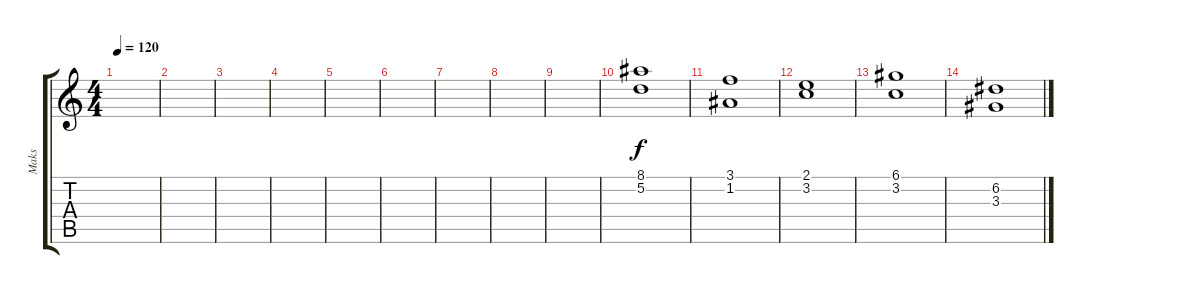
\track ("Maks" "Maks") {instrument distortionguitar}
\staff {score tabs}
\tuning (D4 A3 F3 C3 G2 C2) {hide}
\ts (4 4)
\tempo 120
\clef g2
\ks c
|
|
|
|
|
|
|
|
|
(8.1 5.2).1 |
(3.1 1.2).1 |
(2.1 3.2).1 |
(6.1 3.2).1 |
(6.2 3.3).1
